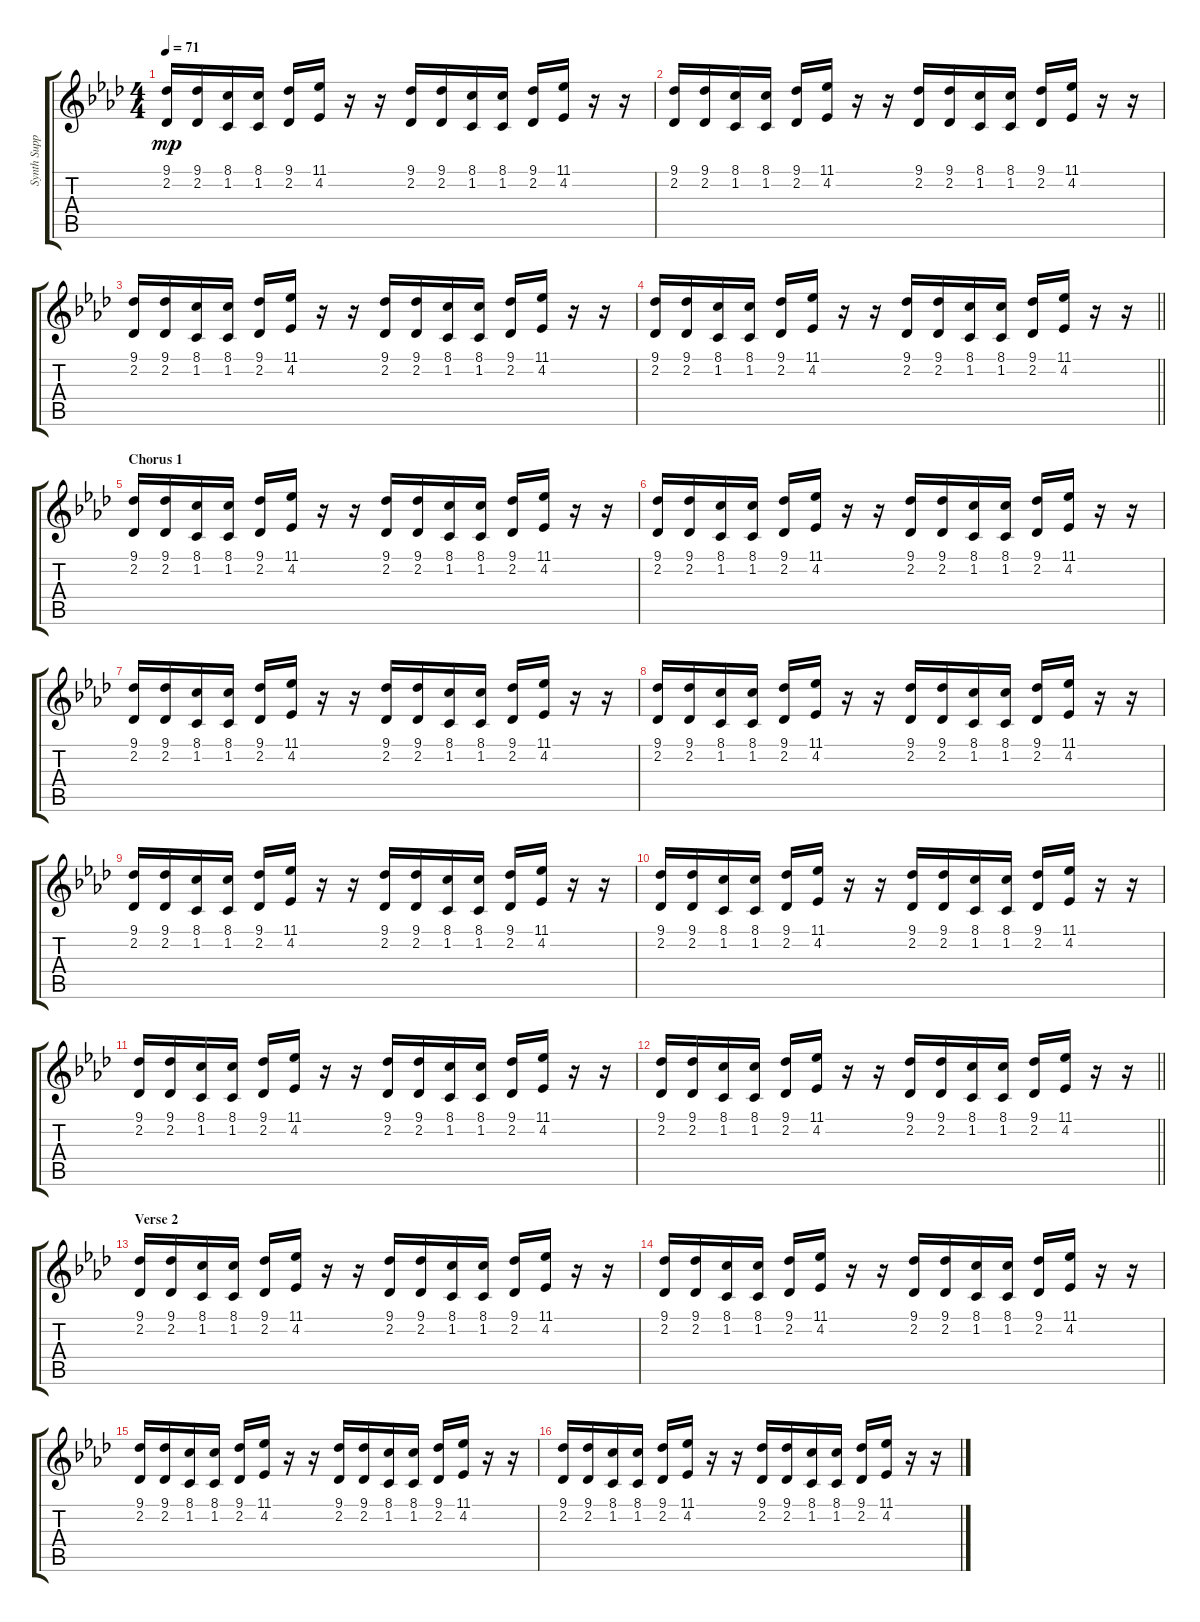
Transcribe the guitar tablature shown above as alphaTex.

\track ("Synth Supplement" "Synth Supp") {instrument lead2sawtooth}
\staff {score tabs}
\tuning (E4 B3 G3 D3 A2 E2) {hide}
\ts (4 4)
\tempo 71
\clef g2
\ks ab
(9.1 2.2).16{dy mp} (9.1 2.2).16 (8.1 1.2).16 (8.1 1.2).16 (9.1 2.2).16 (11.1 4.2).16 r.16 r.16 (9.1 2.2).16 (9.1 2.2).16 (8.1 1.2).16 (8.1 1.2).16 (9.1 2.2).16 (11.1 4.2).16 r.16 r.16 |
(9.1 2.2).16 (9.1 2.2).16 (8.1 1.2).16 (8.1 1.2).16 (9.1 2.2).16 (11.1 4.2).16 r.16 r.16 (9.1 2.2).16 (9.1 2.2).16 (8.1 1.2).16 (8.1 1.2).16 (9.1 2.2).16 (11.1 4.2).16 r.16 r.16 |
(9.1 2.2).16 (9.1 2.2).16 (8.1 1.2).16 (8.1 1.2).16 (9.1 2.2).16 (11.1 4.2).16 r.16 r.16 (9.1 2.2).16 (9.1 2.2).16 (8.1 1.2).16 (8.1 1.2).16 (9.1 2.2).16 (11.1 4.2).16 r.16 r.16 |
\barLineRight lightlight
(9.1 2.2).16 (9.1 2.2).16 (8.1 1.2).16 (8.1 1.2).16 (9.1 2.2).16 (11.1 4.2).16 r.16 r.16 (9.1 2.2).16 (9.1 2.2).16 (8.1 1.2).16 (8.1 1.2).16 (9.1 2.2).16 (11.1 4.2).16 r.16 r.16 |
\section ("" "Chorus 1")
(9.1 2.2).16 (9.1 2.2).16 (8.1 1.2).16 (8.1 1.2).16 (9.1 2.2).16 (11.1 4.2).16 r.16 r.16 (9.1 2.2).16 (9.1 2.2).16 (8.1 1.2).16 (8.1 1.2).16 (9.1 2.2).16 (11.1 4.2).16 r.16 r.16 |
(9.1 2.2).16 (9.1 2.2).16 (8.1 1.2).16 (8.1 1.2).16 (9.1 2.2).16 (11.1 4.2).16 r.16 r.16 (9.1 2.2).16 (9.1 2.2).16 (8.1 1.2).16 (8.1 1.2).16 (9.1 2.2).16 (11.1 4.2).16 r.16 r.16 |
(9.1 2.2).16 (9.1 2.2).16 (8.1 1.2).16 (8.1 1.2).16 (9.1 2.2).16 (11.1 4.2).16 r.16 r.16 (9.1 2.2).16 (9.1 2.2).16 (8.1 1.2).16 (8.1 1.2).16 (9.1 2.2).16 (11.1 4.2).16 r.16 r.16 |
(9.1 2.2).16 (9.1 2.2).16 (8.1 1.2).16 (8.1 1.2).16 (9.1 2.2).16 (11.1 4.2).16 r.16 r.16 (9.1 2.2).16 (9.1 2.2).16 (8.1 1.2).16 (8.1 1.2).16 (9.1 2.2).16 (11.1 4.2).16 r.16 r.16 |
(9.1 2.2).16 (9.1 2.2).16 (8.1 1.2).16 (8.1 1.2).16 (9.1 2.2).16 (11.1 4.2).16 r.16 r.16 (9.1 2.2).16 (9.1 2.2).16 (8.1 1.2).16 (8.1 1.2).16 (9.1 2.2).16 (11.1 4.2).16 r.16 r.16 |
(9.1 2.2).16 (9.1 2.2).16 (8.1 1.2).16 (8.1 1.2).16 (9.1 2.2).16 (11.1 4.2).16 r.16 r.16 (9.1 2.2).16 (9.1 2.2).16 (8.1 1.2).16 (8.1 1.2).16 (9.1 2.2).16 (11.1 4.2).16 r.16 r.16 |
(9.1 2.2).16 (9.1 2.2).16 (8.1 1.2).16 (8.1 1.2).16 (9.1 2.2).16 (11.1 4.2).16 r.16 r.16 (9.1 2.2).16 (9.1 2.2).16 (8.1 1.2).16 (8.1 1.2).16 (9.1 2.2).16 (11.1 4.2).16 r.16 r.16 |
\barLineRight lightlight
(9.1 2.2).16 (9.1 2.2).16 (8.1 1.2).16 (8.1 1.2).16 (9.1 2.2).16 (11.1 4.2).16 r.16 r.16 (9.1 2.2).16 (9.1 2.2).16 (8.1 1.2).16 (8.1 1.2).16 (9.1 2.2).16 (11.1 4.2).16 r.16 r.16 |
\section ("" "Verse 2")
(9.1 2.2).16 (9.1 2.2).16 (8.1 1.2).16 (8.1 1.2).16 (9.1 2.2).16 (11.1 4.2).16 r.16 r.16 (9.1 2.2).16 (9.1 2.2).16 (8.1 1.2).16 (8.1 1.2).16 (9.1 2.2).16 (11.1 4.2).16 r.16 r.16 |
(9.1 2.2).16 (9.1 2.2).16 (8.1 1.2).16 (8.1 1.2).16 (9.1 2.2).16 (11.1 4.2).16 r.16 r.16 (9.1 2.2).16 (9.1 2.2).16 (8.1 1.2).16 (8.1 1.2).16 (9.1 2.2).16 (11.1 4.2).16 r.16 r.16 |
(9.1 2.2).16 (9.1 2.2).16 (8.1 1.2).16 (8.1 1.2).16 (9.1 2.2).16 (11.1 4.2).16 r.16 r.16 (9.1 2.2).16 (9.1 2.2).16 (8.1 1.2).16 (8.1 1.2).16 (9.1 2.2).16 (11.1 4.2).16 r.16 r.16 |
(9.1 2.2).16 (9.1 2.2).16 (8.1 1.2).16 (8.1 1.2).16 (9.1 2.2).16 (11.1 4.2).16 r.16 r.16 (9.1 2.2).16 (9.1 2.2).16 (8.1 1.2).16 (8.1 1.2).16 (9.1 2.2).16 (11.1 4.2).16 r.16 r.16
